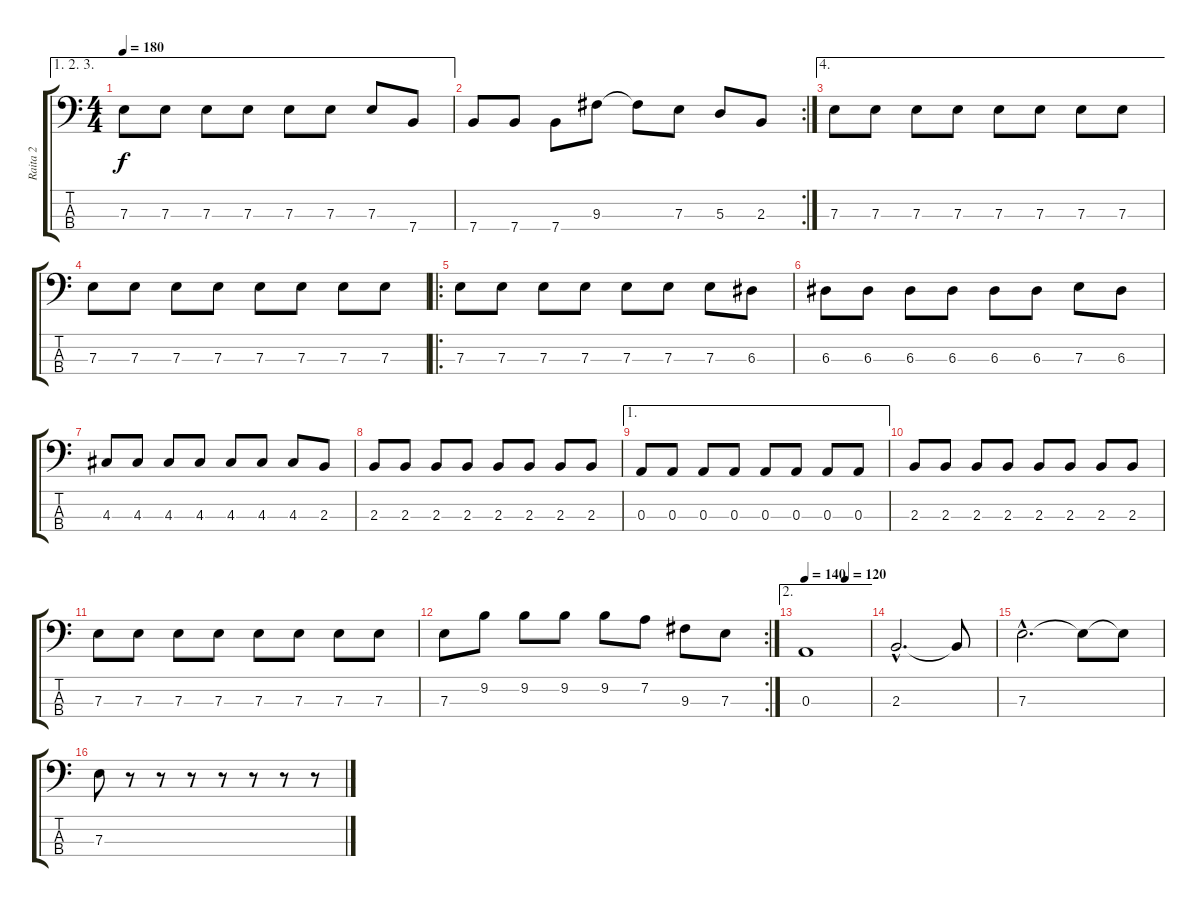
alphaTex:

\track ("Raita 2" "Raita 2") {instrument electricbassfinger}
\staff {score tabs}
\tuning (G2 D2 A1 E1) {hide}
\ae (1 2 3)
\ts (4 4)
\tempo 180
\clef f4
\ks c
7.3.8{dy f} 7.3.8 7.3.8 7.3.8 7.3.8 7.3.8 7.3.8 7.4.8 |
\rc 2
7.4.8 7.4.8 7.4.8 9.3.8 9.3{t}.8 7.3.8 5.3.8 2.3.8 |
\ae 4
7.3.8 7.3.8 7.3.8 7.3.8 7.3.8 7.3.8 7.3.8 7.3.8 |
7.3.8 7.3.8 7.3.8 7.3.8 7.3.8 7.3.8 7.3.8 7.3.8 |
\ro
7.3.8 7.3.8 7.3.8 7.3.8 7.3.8 7.3.8 7.3.8 6.3.8 |
6.3.8 6.3.8 6.3.8 6.3.8 6.3.8 6.3.8 7.3.8 6.3.8 |
4.3.8 4.3.8 4.3.8 4.3.8 4.3.8 4.3.8 4.3.8 2.3.8 |
2.3.8 2.3.8 2.3.8 2.3.8 2.3.8 2.3.8 2.3.8 2.3.8 |
\ae 1
0.3.8 0.3.8 0.3.8 0.3.8 0.3.8 0.3.8 0.3.8 0.3.8 |
2.3.8 2.3.8 2.3.8 2.3.8 2.3.8 2.3.8 2.3.8 2.3.8 |
7.3.8 7.3.8 7.3.8 7.3.8 7.3.8 7.3.8 7.3.8 7.3.8 |
\rc 2
7.3.8 9.2.8 9.2.8 9.2.8 9.2.8 7.2.8 9.3.8 7.3.8 |
\ae 2
\tempo 140
\tempo (120 0.625)
0.3.1 |
2.3{hac}.2{d} 2.3{t}.8 |
7.3{hac}.2{d} 7.3{t}.8 7.3{t}.8 |
7.3.8 r.8 r.8 r.8 r.8 r.8 r.8 r.8
